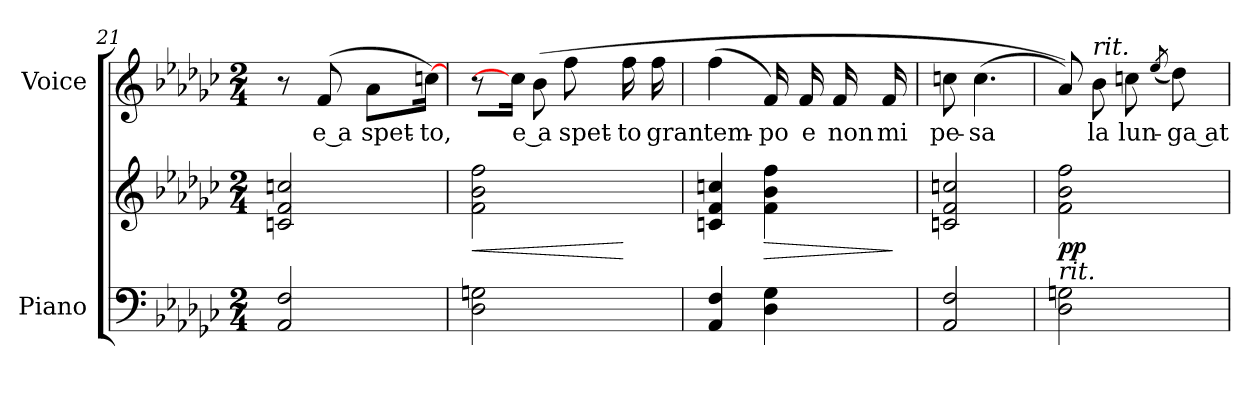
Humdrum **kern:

**kern	**kern	**dynam	**kern	**text
*part2	*part2	*part2	*part1	*part1
*staff3	*staff2	*staff2/3	*staff1	*staff1
*I"Piano	*	*	*I"Voice	*
*I'Pno	*	*	*	*
*clefF4	*clefG2	*	*clefG2	*
*k[b-e-a-d-g-c-]	*k[b-e-a-d-g-c-]	*	*k[b-e-a-d-g-c-]	*
*M2/4	*M2/4	*	*M2/4	*
=21	=21	=21	=21	=21
!	!	!	!LO:N:vis=8	!
2AA-/ 2F/	2cn/ 2f/ 2ccn/	.	8.r	.
!	!	!	!	!LO:LY:b
.	.	.	(>8f/	e a
!	!	!	!	!LO:LY:b
.	.	.	8a-\L	spet-
!	!	!	!	!LO:LY:b
.	.	.	[16ccn\J)	to,
!!LO:LB:g=z
=22	=22	=22	=22	=22
!	!	!LO:HP:b	!LO:N:vis=8	!
2D-\ 2Gn\	2f\ 2b-\ 2ff\	<	8.r	.
.	.	.	16cc\J]	.
!	!	!	!	!LO:LY:b
.	.	.	(>8b-\	e a
!	!	!	!	!LO:LY:b
.	.	.	8ff\	spet-
!	!	!	!	!LO:LY:b
8ryy	8ryy	[	16ff\	to
!	!	!	!	!LO:LY:b
.	.	.	16ff\	gran
=23	=23	=23	=23	=23
!	!	!	!	!LO:LY:b
4AA-/ 4F/	4cn/ 4f/ 4ccn/	.	(>4ff\	tem-
!	!	!LO:HP:b	!	!LO:LY:b
4D-\ 4G-\	4f\ 4b-\ 4ff\	>	16f/)	po
!	!	!	!	!LO:LY:b
.	.	.	16f/	e
!	!	!	!	!LO:LY:b
.	.	.	16f/	non
!	!	!	!	!LO:LY:b
.	.	.	16f/	mi
.	.	]	.	.
=24	=24	=24	=24	=24
!	!	!	!	!LO:LY:b
2AA-/ 2F/	2cn/ 2f/ 2ccn/	.	8ccn\	pe-
!	!	!	!	!LO:LY:b
.	.	.	(>4.cc\	sa
=25	=25	=25	=25	=25
!LO:TX:a:i:t=rit.	!	!	!	!
!	!	!LO:DY:b	!	!
2D-\ 2Gn\	2f\ 2b-\ 2ff\	pp	8a-/))	.
!	!	!	!LO:TX:a:i:t=rit.	!
!	!	!	!	!LO:LY:b
.	.	.	8b-\	la
!	!	!	!	!LO:LY:b
.	.	.	8ccn\	lun-
.	.	.	(<8qee-/	.
!	!	!	!	!LO:LY:b
.	.	.	8dd-\)	ga at
=	=	=	=	=
*-	*-	*-	*-	*-
